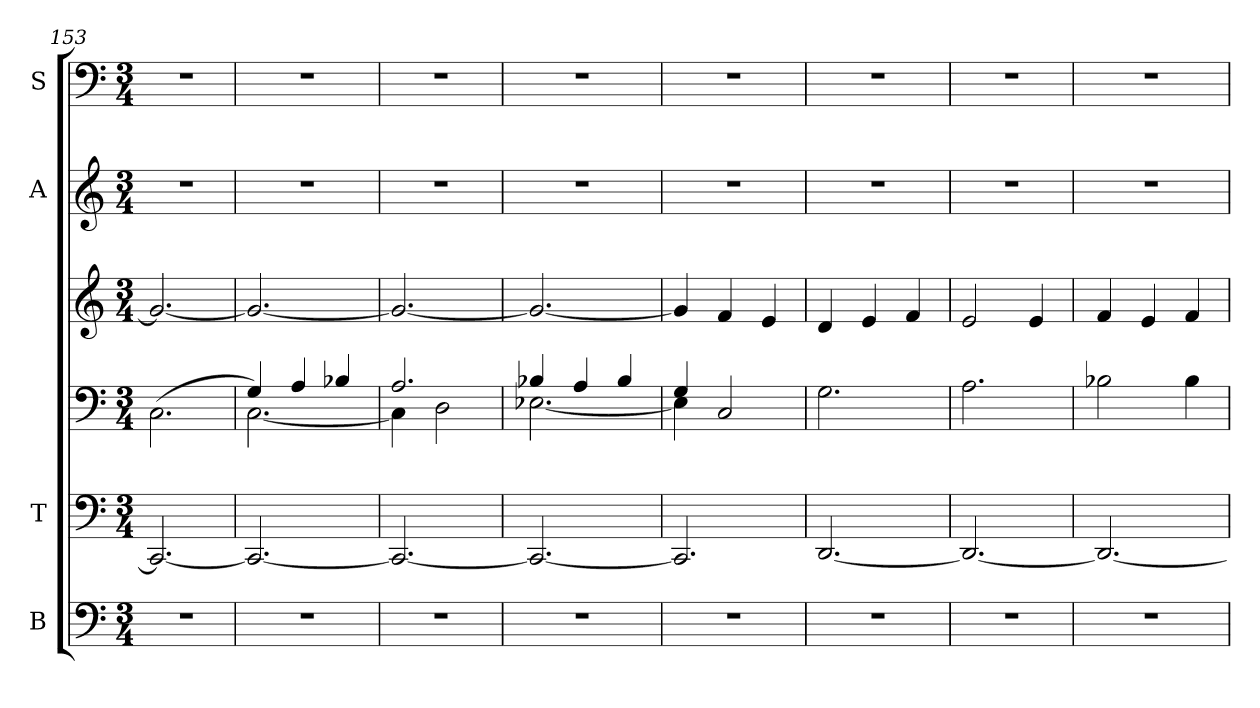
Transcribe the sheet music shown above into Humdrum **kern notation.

**kern	**kern	**kern	**kern	**kern	**kern
*part6	*part5	*part4	*part3	*part2	*part1
*staff6	*staff5	*staff4	*staff3	*staff2	*staff1
*I"B	*I"T	*	*	*I"A	*I"S
*I'B	*I'T	*	*	*I'A	*I'S
*clefF4	*clefF4	*clefF4	*clefG2	*clefG2	*clefF4
*k[]	*k[]	*k[]	*k[]	*k[]	*k[]
*C:	*C:	*C:	*C:	*C:	*C:
*M3/4	*M3/4	*M3/4	*M3/4	*M3/4	*M3/4
=153	=153	=153	=153	=153	=153
2.r	2.CC/_	(<2.C\	2.g/_	2.r	2.r
=154	=154	=154	=154	=154	=154
*	*	*^	*	*	*
2.r	2.CC/_	4G/	[<2.C\)	2.g/_	2.r	2.r
.	.	4A/	.	.	.	.
.	.	4B-X/	.	.	.	.
=155	=155	=155	=155	=155	=155	=155
2.r	2.CC/_	2.A/	4C\]	2.g/_	2.r	2.r
.	.	.	2D\	.	.	.
=156	=156	=156	=156	=156	=156	=156
2.r	2.CC/_	4B-X/	[<2.E-X\	2.g/_	2.r	2.r
.	.	4A/	.	.	.	.
.	.	4B-/	.	.	.	.
=157	=157	=157	=157	=157	=157	=157
2.r	2.CC/]	4G/	4E-\]	4g/]	2.r	2.r
.	.	2C/	2ryy	4f/	.	.
.	.	.	.	4e/	.	.
*	*	*v	*v	*	*	*
=158	=158	=158	=158	=158	=158
2.r	[<2.DD/	2.G\	4d/	2.r	2.r
.	.	.	4e/	.	.
.	.	.	4f/	.	.
=159	=159	=159	=159	=159	=159
2.r	2.DD/_	2.A\	2e/	2.r	2.r
.	.	.	4e/	.	.
=160	=160	=160	=160	=160	=160
2.r	2.DD/_	2B-X\	4f/	2.r	2.r
.	.	.	4e/	.	.
.	.	4B-\	4f/	.	.
=	=	=	=	=	=
*-	*-	*-	*-	*-	*-
